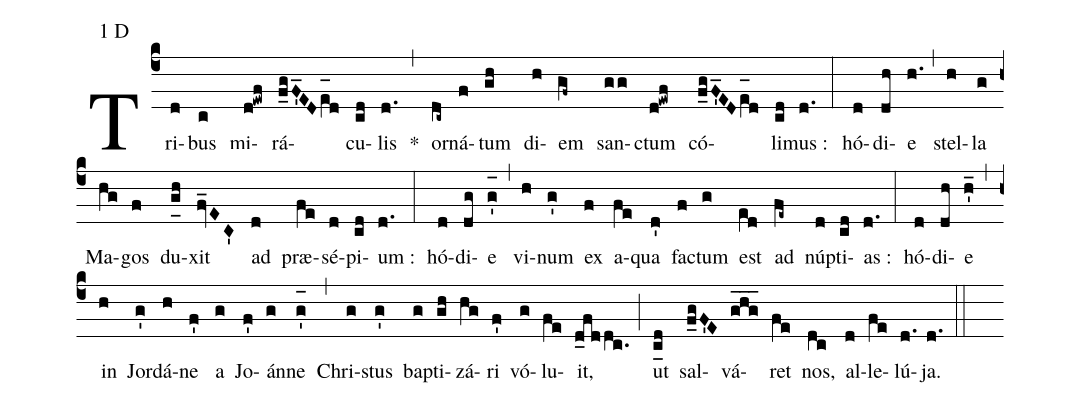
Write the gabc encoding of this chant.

mode:1 D;
%%
(c4) Tri(d)bus(c) mi(d!ewf)rá(f_gF'_EDe_[oh:h][ll:1]d)cu(cd)lis(d.) *(,) or(dc~)ná(f)tum(gh) di(h)em(gf~) san(gg)ctum(d!ewf) có(f_gF'_EDe_[oh:h][ll:1]d)li(cd)mus :(d.) (:) hó(d)di(dh)e(h.) (,) stel(h)la(g) Ma(hg)gos(f) du(g_[uh:l]h)xit(fv_EC') ad(d) præ(fe)sé(d)pi(cd)um :(d.) (:) hó(d)di(dg)e(g'_[oh:h]) (,) vi(h)num(g') ex(f) a(fe)qua(d') fa(f)ctum(g) est(e[ll:1]d) ad(fe~) nú(d)pti(cd)as :(d.) (:) hó(d)di(dh)e(h'_) (,) in(h) Jor(g')dá(h)ne(f') a(g) Jo(f')án(g)ne(g'_[oh:h]) (,) Chri(g)stus(g') ba(g)pti(gh)zá(hg)ri(f') vó(g)lu(fe)it,(d_fddc.) (;) ut(c_[ll:1]d) sal(f_gF'E)vá(ghg___)ret(fe) nos,(dc) al(d)le(fe)lú(d.)ja.(d.) (::)
